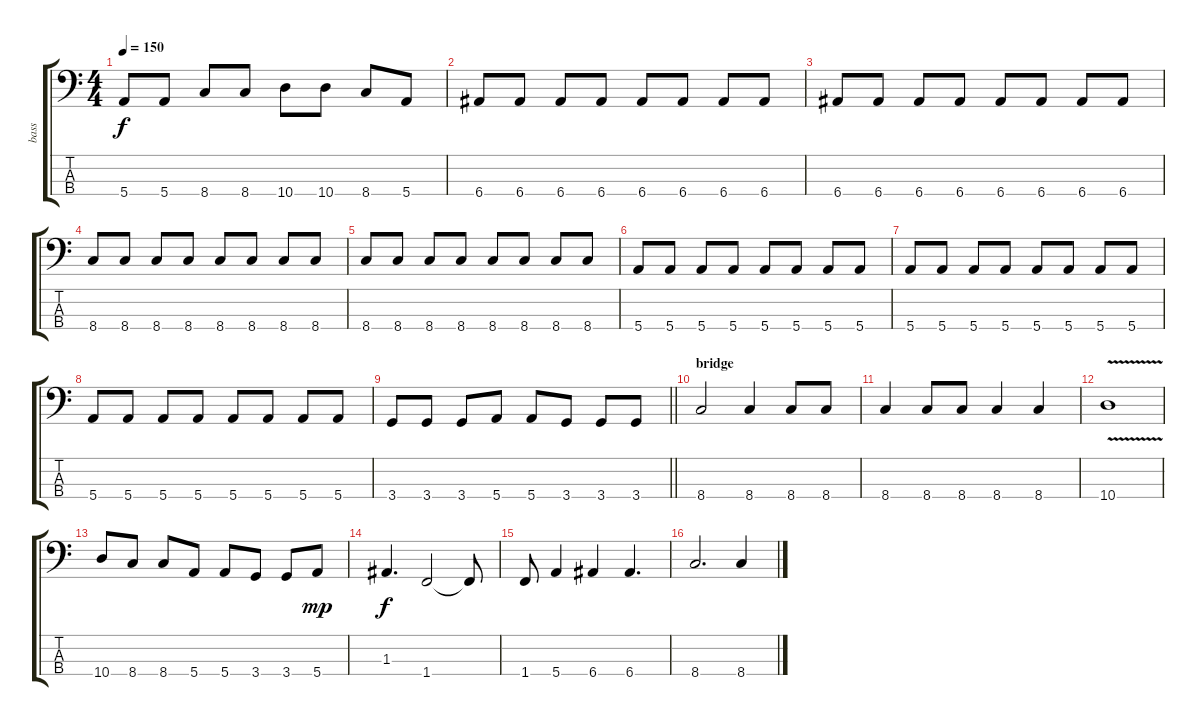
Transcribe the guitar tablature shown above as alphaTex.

\track ("bass" "bass") {instrument electricbasspick}
\staff {score tabs}
\tuning (G2 D2 A1 E1) {hide}
\ts (4 4)
\tempo 150
\clef f4
\ks c
5.4.8{dy f} 5.4.8 8.4.8 8.4.8 10.4.8 10.4.8 8.4.8 5.4.8 |
6.4.8 6.4.8 6.4.8 6.4.8 6.4.8 6.4.8 6.4.8 6.4.8 |
6.4.8 6.4.8 6.4.8 6.4.8 6.4.8 6.4.8 6.4.8 6.4.8 |
8.4.8 8.4.8 8.4.8 8.4.8 8.4.8 8.4.8 8.4.8 8.4.8 |
8.4.8 8.4.8 8.4.8 8.4.8 8.4.8 8.4.8 8.4.8 8.4.8 |
5.4.8 5.4.8 5.4.8 5.4.8 5.4.8 5.4.8 5.4.8 5.4.8 |
5.4.8 5.4.8 5.4.8 5.4.8 5.4.8 5.4.8 5.4.8 5.4.8 |
5.4.8 5.4.8 5.4.8 5.4.8 5.4.8 5.4.8 5.4.8 5.4.8 |
\barLineRight lightlight
3.4.8 3.4.8 3.4.8 5.4.8 5.4.8 3.4.8 3.4.8 3.4.8 |
\section ("" "bridge")
8.4.2 8.4.4 8.4.8 8.4.8 |
8.4.4 8.4.8 8.4.8 8.4.4 8.4.4 |
10.4{v}.1 |
10.4.8 8.4.8 8.4.8 5.4.8 5.4.8 3.4.8 3.4.8 5.4.8{dy mp} |
1.3.4{d dy f} 1.4.2 1.4{t}.8 |
1.4.8 5.4.4 6.4.4 6.4.4{d} |
8.4.2{d} 8.4.4
